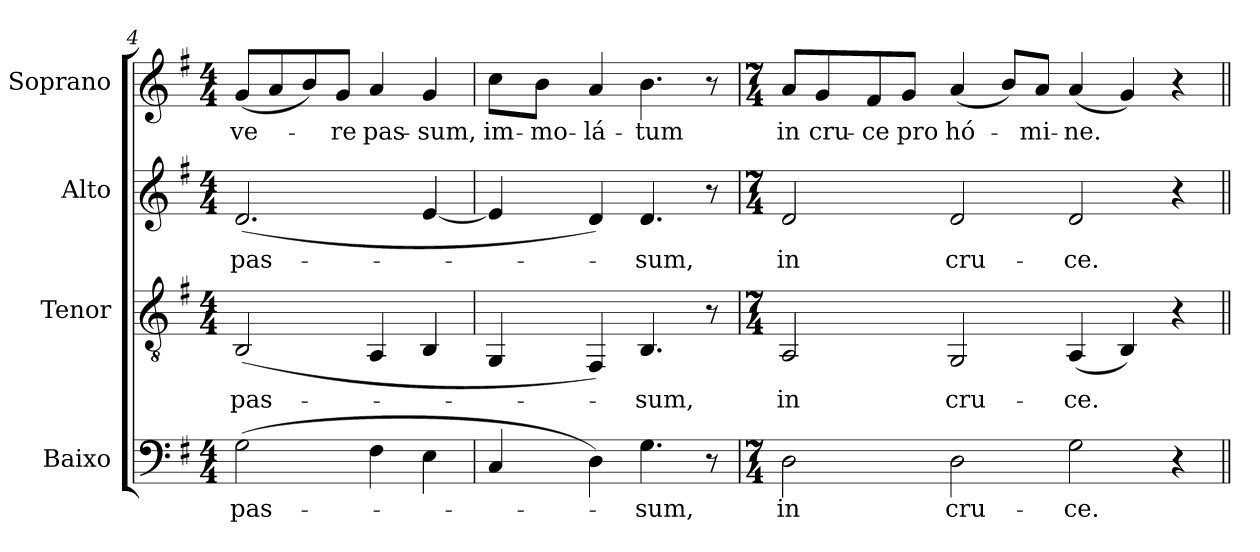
**kern	**text	**kern	**text	**kern	**text	**kern	**text
*part4	*part4	*part3	*part3	*part2	*part2	*part1	*part1
*staff4	*staff4	*staff3	*staff3	*staff2	*staff2	*staff1	*staff1
*I"Baixo	*	*I"Tenor	*	*I"Alto	*	*I"Soprano	*
!!LO:LB:g=z
*clefF4	*	*clefGv2	*	*clefG2	*	*clefG2	*
*k[f#]	*	*k[f#]	*	*k[f#]	*	*k[f#]	*
*G:	*	*G:	*	*G:	*	*G:	*
*M4/4	*	*M4/4	*	*M4/4	*	*M4/4	*
=4	=4	=4	=4	=4	=4	=4	=4
!	!LO:LY:b:color=#000000	!	!	!	!	!	!
!	!	!	!LO:LY:b:color=#000000	!	!	!	!
!	!	!	!	!	!LO:LY:b:color=#000000	!	!
!	!	!	!	!	!	!	!LO:LY:b:color=#000000
(2Gi\	pas-	(2BBi/	pas-	(2.di/	pas-	(8gi/L	ve-
.	.	.	.	.	.	8ai/	.
.	.	.	.	.	.	8bi/)	.
!	!	!	!	!	!	!	!LO:LY:b:color=#000000
.	.	.	.	.	.	8gi/J	-re
!	!	!	!	!	!	!	!LO:LY:b:color=#000000
4F#i\	.	4AAi/	.	.	.	4ai/	pas-
!	!	!	!	!	!	!	!LO:LY:b:color=#000000
4Ei\	.	4BBi/	.	[4ei/	.	4gi/	-sum,
=5	=5	=5	=5	=5	=5	=5	=5
!	!	!	!	!	!	!	!LO:LY:b:color=#000000
4Ci/	.	4GGi/	.	4ei/]	.	8cci\L	im-
!	!	!	!	!	!	!	!LO:LY:b:color=#000000
.	.	.	.	.	.	8bi\J	-mo-
!	!	!	!	!	!	!	!LO:LY:b:color=#000000
4Di\)	.	4FF#i/)	.	4di/)	.	4ai/	-lá-
!	!LO:LY:b:color=#000000	!	!	!	!	!	!
!	!	!	!LO:LY:b:color=#000000	!	!	!	!
!	!	!	!	!	!LO:LY:b:color=#000000	!	!
!	!	!	!	!	!	!	!LO:LY:b:color=#000000
4.Gi\	-sum,	4.BBi/	-sum,	4.di/	-sum,	4.bi\	-tum
8r	.	8r	.	8r	.	8r	.
=6	=6	=6	=6	=6	=6	=6	=6
*M7/4	*	*M7/4	*	*M7/4	*	*M7/4	*
!	!LO:LY:b:color=#000000	!	!	!	!	!	!
!	!	!	!LO:LY:b:color=#000000	!	!	!	!
!	!	!	!	!	!LO:LY:b:color=#000000	!	!
!	!	!	!	!	!	!	!LO:LY:b:color=#000000
2Di\	in	2AAi/	in	2di/	in	8ai/L	in
!	!	!	!	!	!	!	!LO:LY:b:color=#000000
.	.	.	.	.	.	8gi/	cru-
!	!	!	!	!	!	!	!LO:LY:b:color=#000000
.	.	.	.	.	.	8f#i/	-ce
!	!	!	!	!	!	!	!LO:LY:b:color=#000000
.	.	.	.	.	.	8gi/J	pro
!	!LO:LY:b:color=#000000	!	!	!	!	!	!
!	!	!	!LO:LY:b:color=#000000	!	!	!	!
!	!	!	!	!	!LO:LY:b:color=#000000	!	!
!	!	!	!	!	!	!	!LO:LY:b:color=#000000
2Di\	cru-	2GGi/	cru-	2di/	cru-	(4ai/	hó-
.	.	.	.	.	.	8bi/L)	.
!	!	!	!	!	!	!	!LO:LY:b:color=#000000
.	.	.	.	.	.	8ai/J	-mi-
!	!LO:LY:b:color=#000000	!	!	!	!	!	!
!	!	!	!LO:LY:b:color=#000000	!	!	!	!
!	!	!	!	!	!LO:LY:b:color=#000000	!	!
!	!	!	!	!	!	!	!LO:LY:b:color=#000000
2Gi\	-ce.	(4AAi/	-ce.	2di/	-ce.	(4ai/	-ne.
.	.	4BBi/)	.	.	.	4gi/)	.
4r	.	4r	.	4r	.	4r	.
=||	=||	=||	=||	=||	=||	=||	=||
*-	*-	*-	*-	*-	*-	*-	*-
